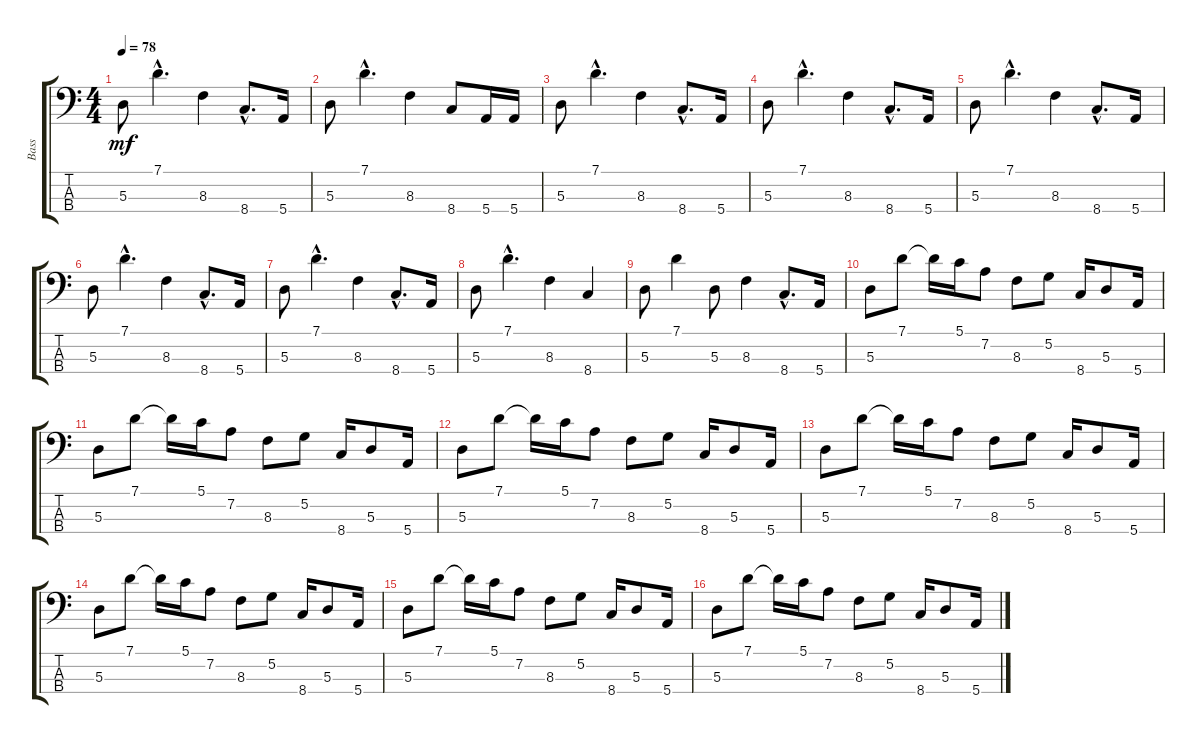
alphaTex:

\track ("Bass" "Bass") {instrument electricbassfinger}
\staff {score tabs}
\tuning (G2 D2 A1 E1) {hide}
\ts (4 4)
\tempo 78
\clef f4
\ks c
5.3.8{dy mf} 7.1{hac}.4{d} 8.3.4 8.4{hac}.8{d} 5.4.16 |
5.3.8 7.1{hac}.4{d} 8.3.4 8.4.8 5.4.16 5.4.16 |
5.3.8 7.1{hac}.4{d} 8.3.4 8.4{hac}.8{d} 5.4.16 |
5.3.8 7.1{hac}.4{d} 8.3.4 8.4{hac}.8{d} 5.4.16 |
5.3.8 7.1{hac}.4{d} 8.3.4 8.4{hac}.8{d} 5.4.16 |
5.3.8 7.1{hac}.4{d} 8.3.4 8.4{hac}.8{d} 5.4.16 |
5.3.8 7.1{hac}.4{d} 8.3.4 8.4{hac}.8{d} 5.4.16 |
5.3.8 7.1{hac}.4{d} 8.3.4 8.4.4 |
5.3.8 7.1.4 5.3.8 8.3.4 8.4{hac}.8{d} 5.4.16 |
5.3.8 7.1.8 7.1{t}.16 5.1.16 7.2.8 8.3.8 5.2.8 8.4.16 5.3.8 5.4.16 |
5.3.8 7.1.8 7.1{t}.16 5.1.16 7.2.8 8.3.8 5.2.8 8.4.16 5.3.8 5.4.16 |
5.3.8 7.1.8 7.1{t}.16 5.1.16 7.2.8 8.3.8 5.2.8 8.4.16 5.3.8 5.4.16 |
5.3.8 7.1.8 7.1{t}.16 5.1.16 7.2.8 8.3.8 5.2.8 8.4.16 5.3.8 5.4.16 |
5.3.8 7.1.8 7.1{t}.16 5.1.16 7.2.8 8.3.8 5.2.8 8.4.16 5.3.8 5.4.16 |
5.3.8 7.1.8 7.1{t}.16 5.1.16 7.2.8 8.3.8 5.2.8 8.4.16 5.3.8 5.4.16 |
5.3.8 7.1.8 7.1{t}.16 5.1.16 7.2.8 8.3.8 5.2.8 8.4.16 5.3.8 5.4.16
